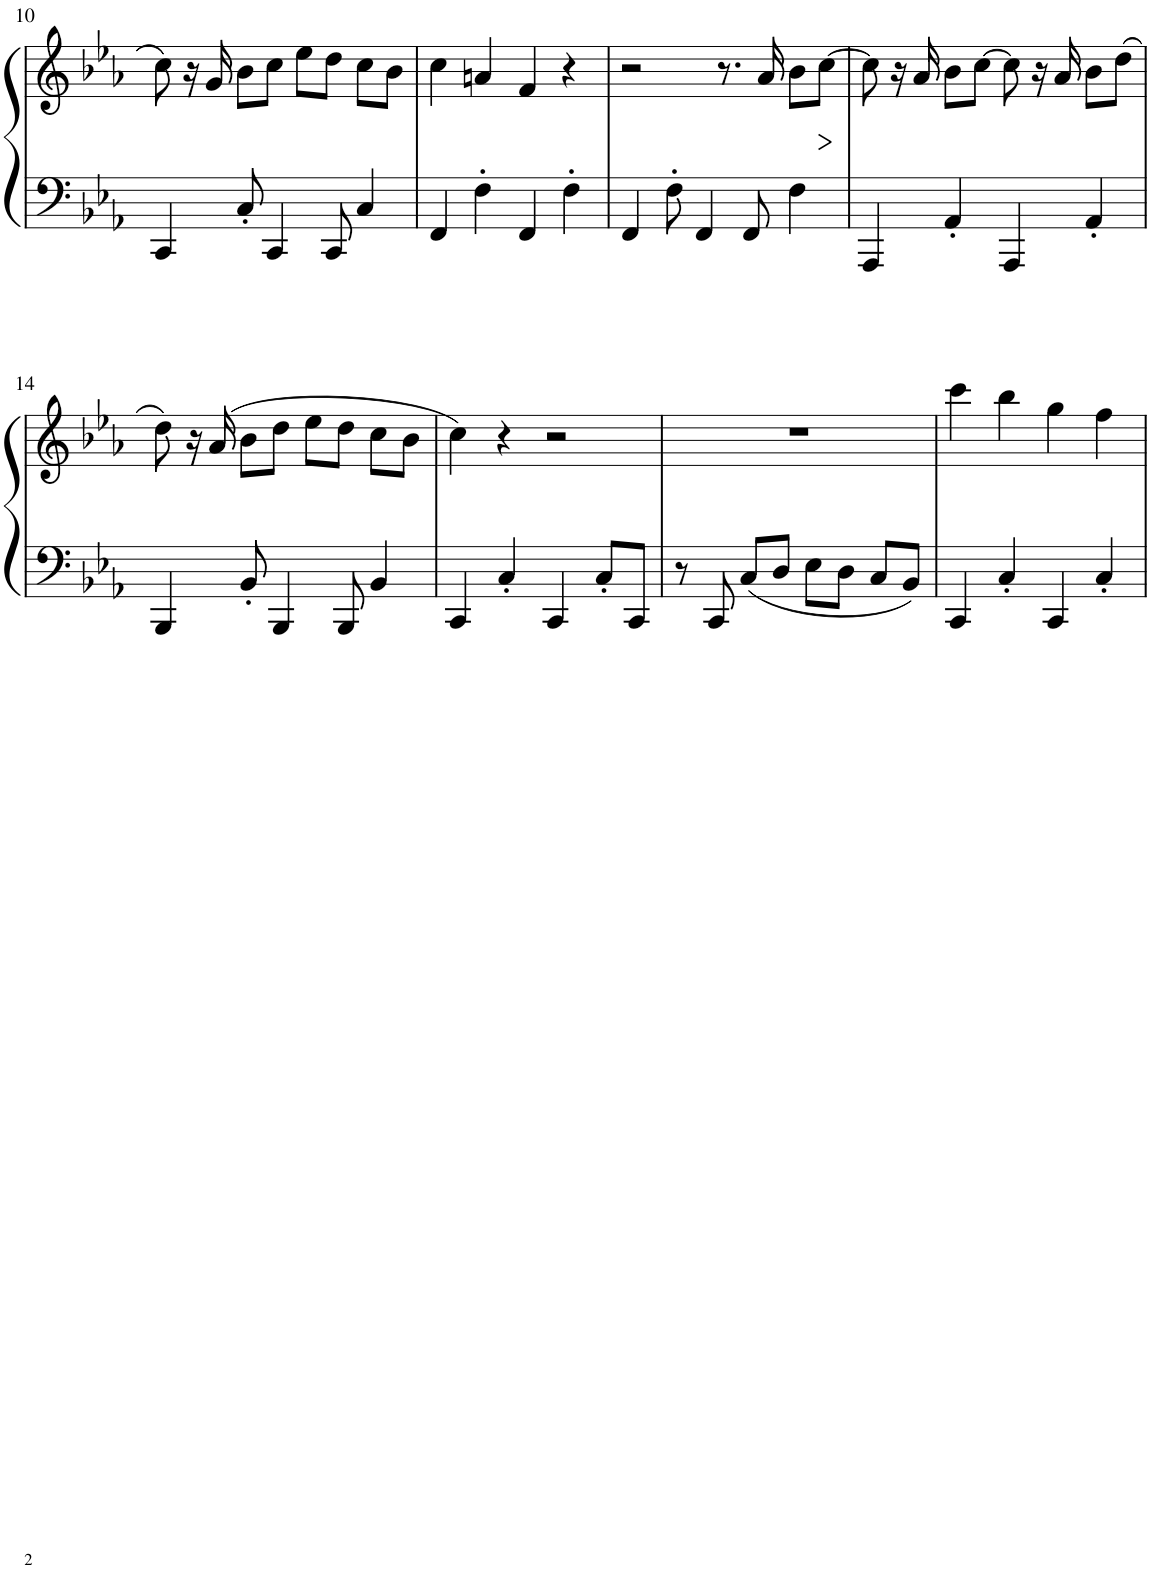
**kern	**kern
*part1	*part1
*staff2	*staff1
*I"Piano	*
*I'Pno	*
!!LO:PB:g=z
*clefF4	*clefG2
*k[b-e-a-]	*k[b-e-a-]
*M4/4	*M4/4
=10	=10
4CC/	8cc\
.	16r
.	16g/
8C'/	8b-\L
4CC/	8cc\J
.	8ee-\L
8CC/	8dd\J
4C/	8cc\L
.	8b-\J
=11	=11
4FF/	4cc\
4F'\	4an/
4FF/	4f/
4F'\	4r
=12	=12
4FF/	2r
8F'\	.
4FF/	.
.	8.r
8FF/	.
.	16a-/
4F\	8b-\L
.	[>8cc\J
=13	=13
4AAA-/	8cc\]
.	16r
.	16a-/
4AA-'/	8b-\L
.	[>8cc\J
4AAA-/	8cc\]
.	16r
.	16a-/
4AA-'/	8b-\L
.	(>8dd\J
!!LO:LB:g=z
=14	=14
4BBB-/	8dd\)
.	16r
.	(>16a-/
8BB-'/	8b-\L
4BBB-/	8dd\J
.	8ee-\L
8BBB-/	8dd\J
4BB-/	8cc\L
.	8b-\J
=15	=15
4CC/	4cc\)
4C'/	4r
4CC/	2r
8C'/L	.
8CC/J	.
=16	=16
8r	1r
8CC/	.
8C/L	.
8D/J	.
8E-\L	.
8D\J	.
8C/L	.
8BB-/J	.
=17	=17
4CC/	4ccc\
4C'/	4bb-\
4CC/	4gg\
4C'/	4ff\
=	=
*-	*-
